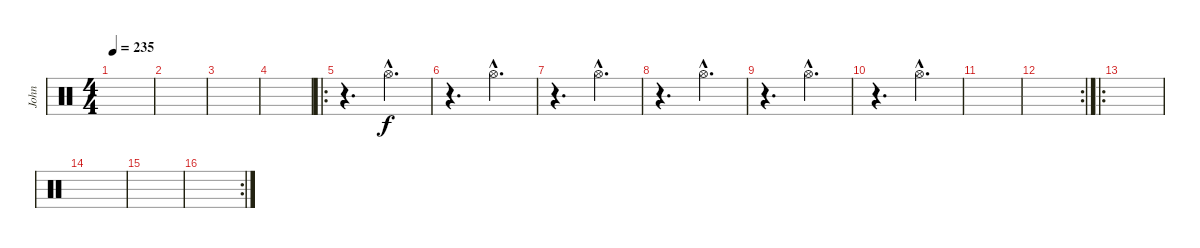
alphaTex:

\track ("John" "John") {instrument percussion}
\staff {score}
\articulation defaults
\ts (4 4)
\tempo 235
\clef neutral
\ks c
|
|
|
|
\ro
r.4{d} "Hi-Hat (open)"{hac}.4{d} |
r.4{d} "Hi-Hat (open)"{hac}.4{d} |
r.4{d} "Hi-Hat (open)"{hac}.4{d} |
r.4{d} "Hi-Hat (open)"{hac}.4{d} |
r.4{d} "Hi-Hat (open)"{hac}.4{d} |
r.4{d} "Hi-Hat (open)"{hac}.4{d} |
|
\rc 2
|
\ro
|
|
|
\rc 2
